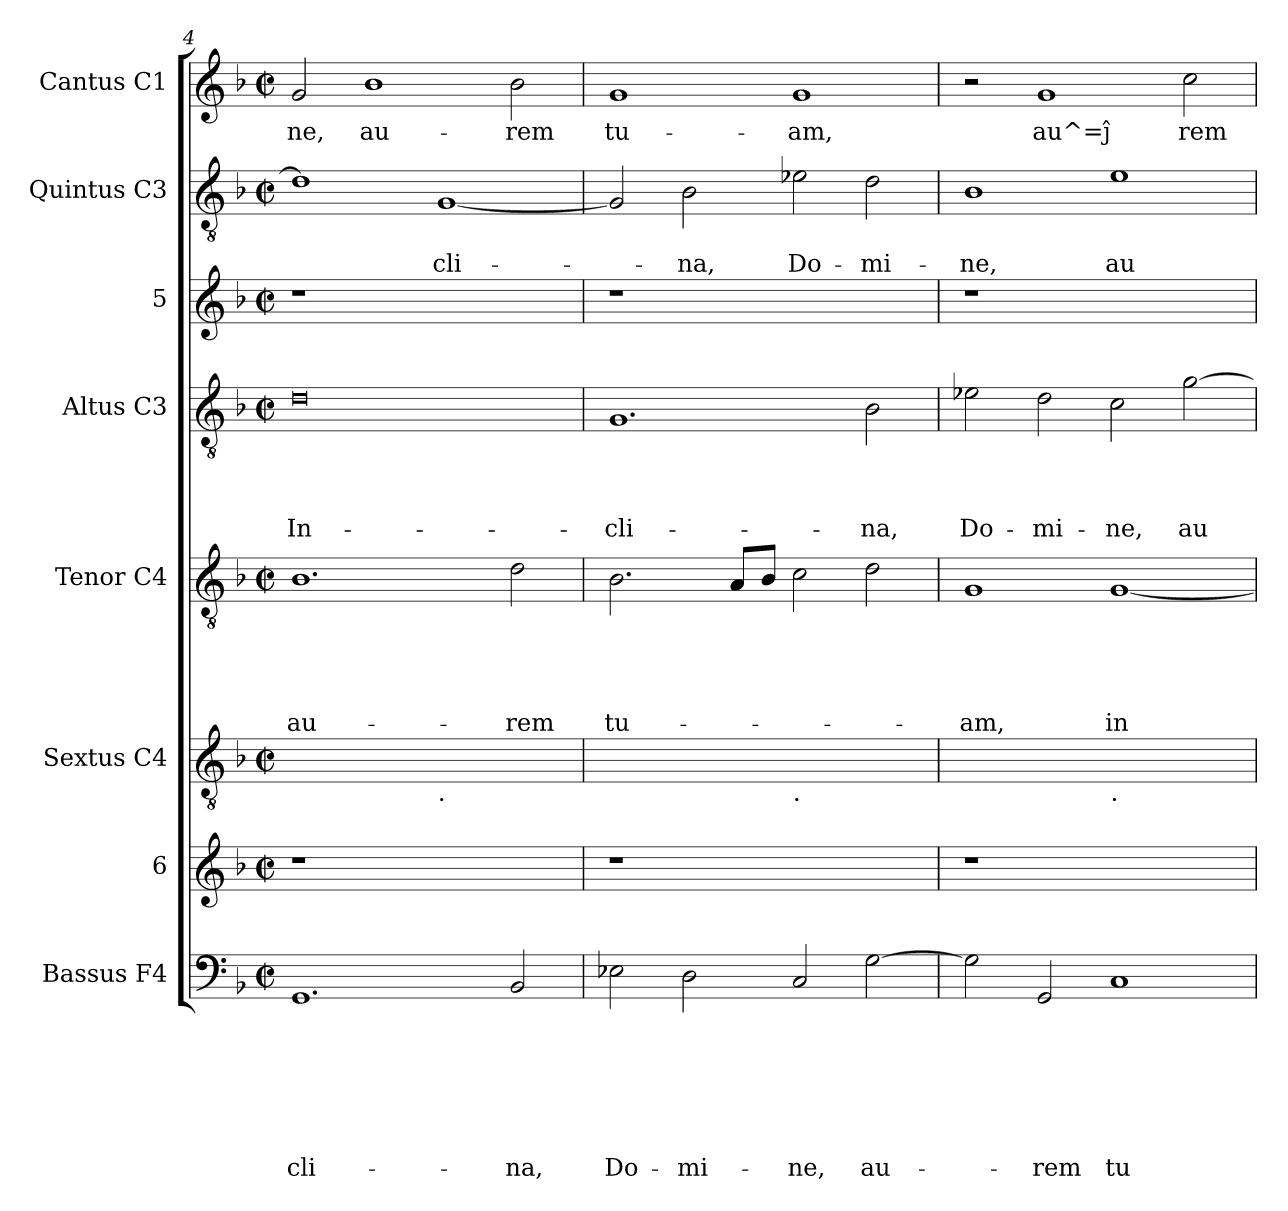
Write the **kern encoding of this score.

**kern	**text	**text	**text	**text	**text	**text	**text	**kern	**kern	**kern	**text	**text	**text	**text	**text	**kern	**text	**text	**text	**text	**kern	**kern	**text	**text	**kern	**text
*part8	*part8	*part8	*part8	*part8	*part8	*part8	*part8	*part7	*part6	*part5	*part5	*part5	*part5	*part5	*part5	*part4	*part4	*part4	*part4	*part4	*part3	*part2	*part2	*part2	*part1	*part1
*staff8	*staff8	*staff8	*staff8	*staff8	*staff8	*staff8	*staff8	*staff7	*staff6	*staff5	*staff5	*staff5	*staff5	*staff5	*staff5	*staff4	*staff4	*staff4	*staff4	*staff4	*staff3	*staff2	*staff2	*staff2	*staff1	*staff1
*I"Bassus F4	*	*	*	*	*	*	*	*I"6	*I"Sextus C4	*I"Tenor C4	*	*	*	*	*	*I"Altus C3	*	*	*	*	*I"5	*I"Quintus C3	*	*	*I"Cantus C1	*
*I'B	*	*	*	*	*	*	*	*	*	*I'T	*	*	*	*	*	*I'A	*	*	*	*	*	*	*	*	*I'C	*
*clefF4	*	*	*	*	*	*	*	*clefG2	*clefGv2	*clefGv2	*	*	*	*	*	*clefGv2	*	*	*	*	*clefG2	*clefGv2	*	*	*clefG2	*
*k[b-]	*	*	*	*	*	*	*	*k[b-]	*k[b-]	*k[b-]	*	*	*	*	*	*k[b-]	*	*	*	*	*k[b-]	*k[b-]	*	*	*k[b-]	*
*F:	*	*	*	*	*	*	*	*F:	*F:	*F:	*	*	*	*	*	*F:	*	*	*	*	*F:	*F:	*	*	*F:	*
*M2/2	*	*	*	*	*	*	*	*M2/2	*M2/2	*M2/2	*	*	*	*	*	*M2/2	*	*	*	*	*M2/2	*M2/2	*	*	*M2/2	*
*met(c|)	*	*	*	*	*	*	*	*met(c|)	*met(c|)	*met(c|)	*	*	*	*	*	*met(c|)	*	*	*	*	*met(c|)	*met(c|)	*	*	*met(c|)	*
=4	=4	=4	=4	=4	=4	=4	=4	=4	=4	=4	=4	=4	=4	=4	=4	=4	=4	=4	=4	=4	=4	=4	=4	=4	=4	=4
!	!	!	!	!	!	!	!LO:LY:b	!	!	!	!	!	!	!	!LO:LY:b	!	!	!	!	!LO:LY:b	!	!	!	!	!	!LO:LY:b
1.GG	.	.	.	.	.	.	-cli-	1r	1ryy	1.B-	.	.	.	.	au-	0d	.	.	.	In-	1r	1d]	.	.	2g/	-ne,
!	!	!	!	!	!	!	!	!	!	!	!	!	!	!	!	!	!	!	!	!	!	!	!	!	!	!LO:LY:b
.	.	.	.	.	.	.	.	.	.	.	.	.	.	.	.	.	.	.	.	.	.	.	.	.	1b-	au-
!	!	!	!	!	!	!	!	!	!LO:TX:b:t=.	!	!	!	!	!	!	!	!	!	!	!	!	!	!	!	!	!
!	!	!	!	!	!	!	!	!	!	!	!	!	!	!	!	!	!	!	!	!	!	!	!	!LO:LY:b	!	!
.	.	.	.	.	.	.	.	1ryy	1ryy	.	.	.	.	.	.	.	.	.	.	.	1ryy	[<1G	.	-cli-	.	.
!	!	!	!	!	!	!	!LO:LY:b	!	!	!	!	!	!	!	!LO:LY:b	!	!	!	!	!	!	!	!	!	!	!LO:LY:b
2BB-/	.	.	.	.	.	.	-na,	.	.	2d\	.	.	.	.	-rem	.	.	.	.	.	.	.	.	.	2b-\	-rem
=5	=5	=5	=5	=5	=5	=5	=5	=5	=5	=5	=5	=5	=5	=5	=5	=5	=5	=5	=5	=5	=5	=5	=5	=5	=5	=5
!	!	!	!	!	!	!	!LO:LY:b	!	!	!	!	!	!	!	!LO:LY:b	!	!	!	!	!LO:LY:b	!	!	!	!	!	!LO:LY:b
2E-X\	.	.	.	.	.	.	Do-	1r	1ryy	2.B-\	.	.	.	.	tu-	1.G	.	.	.	-cli-	1r	2G/]	.	.	1g	tu-
!	!	!	!	!	!	!	!LO:LY:b	!	!	!	!	!	!	!	!	!	!	!	!	!	!	!	!	!LO:LY:b	!	!
2D\	.	.	.	.	.	.	-mi-	.	.	.	.	.	.	.	.	.	.	.	.	.	.	2B-\	.	-na,	.	.
.	.	.	.	.	.	.	.	.	.	8A/L	.	.	.	.	.	.	.	.	.	.	.	.	.	.	.	.
.	.	.	.	.	.	.	.	.	.	8B-/J	.	.	.	.	.	.	.	.	.	.	.	.	.	.	.	.
!	!	!	!	!	!	!	!	!	!LO:TX:b:t=.	!	!	!	!	!	!	!	!	!	!	!	!	!	!	!	!	!
!	!	!	!	!	!	!	!LO:LY:b	!	!	!	!	!	!	!	!	!	!	!	!	!	!	!	!	!LO:LY:b	!	!LO:LY:b
2C/	.	.	.	.	.	.	-ne,	1ryy	1ryy	2c\	.	.	.	.	.	.	.	.	.	.	1ryy	2e-X\	.	Do-	1g	-am,
!	!	!	!	!	!	!	!LO:LY:b	!	!	!	!	!	!	!	!	!	!	!	!	!LO:LY:b	!	!	!	!LO:LY:b	!	!
[>2G\	.	.	.	.	.	.	au-	.	.	2d\	.	.	.	.	.	2B-\	.	.	.	-na,	.	2d\	.	-mi-	.	.
=6	=6	=6	=6	=6	=6	=6	=6	=6	=6	=6	=6	=6	=6	=6	=6	=6	=6	=6	=6	=6	=6	=6	=6	=6	=6	=6
!	!	!	!	!	!	!	!	!	!	!	!	!	!	!	!LO:LY:b	!	!	!	!	!LO:LY:b	!	!	!	!LO:LY:b	!	!
2G\]	.	.	.	.	.	.	.	1r	1ryy	1G	.	.	.	.	-am,	2e-X\	.	.	.	Do-	1r	1B-	.	-ne,	2r	.
!	!	!	!	!	!	!	!LO:LY:b	!	!	!	!	!	!	!	!	!	!	!	!	!LO:LY:b	!	!	!	!	!	!LO:LY:b
2GG/	.	.	.	.	.	.	-rem	.	.	.	.	.	.	.	.	2d\	.	.	.	-mi-	.	.	.	.	1g	au^=ĵ
!	!	!	!	!	!	!	!	!	!LO:TX:b:t=.	!	!	!	!	!	!	!	!	!	!	!	!	!	!	!	!	!
!	!	!	!	!	!	!	!LO:LY:b	!	!	!	!	!	!	!	!LO:LY:b	!	!	!	!	!LO:LY:b	!	!	!	!LO:LY:b	!	!
1C	.	.	.	.	.	.	tu-	1ryy	1ryy	[<1G	.	.	.	.	in-	2c\	.	.	.	-ne,	1ryy	1e	.	au-	.	.
!	!	!	!	!	!	!	!	!	!	!	!	!	!	!	!	!	!	!	!	!LO:LY:b	!	!	!	!	!	!LO:LY:b
.	.	.	.	.	.	.	.	.	.	.	.	.	.	.	.	[<2g\	.	.	.	au-	.	.	.	.	2cc\	rem
=	=	=	=	=	=	=	=	=	=	=	=	=	=	=	=	=	=	=	=	=	=	=	=	=	=	=
*-	*-	*-	*-	*-	*-	*-	*-	*-	*-	*-	*-	*-	*-	*-	*-	*-	*-	*-	*-	*-	*-	*-	*-	*-	*-	*-
